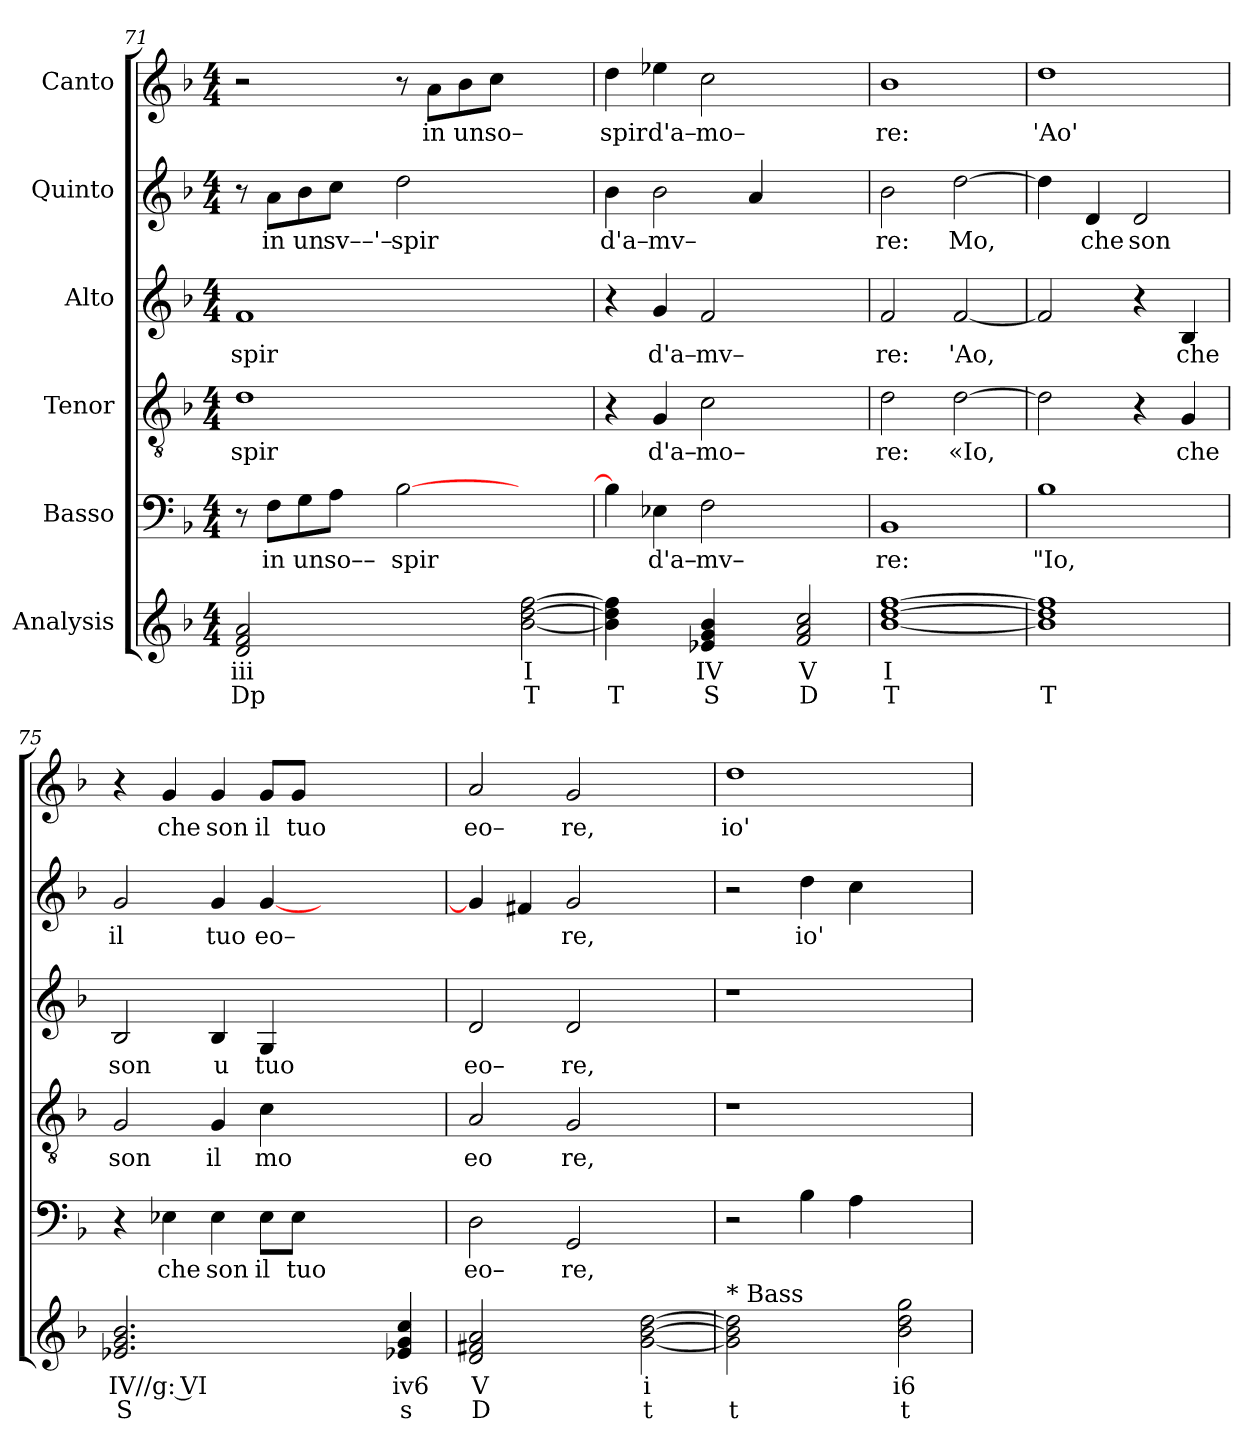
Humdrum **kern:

**kern	**text	**text	**kern	**text	**kern	**text	**kern	**text	**kern	**text	**kern	**text
*part6	*part6	*part6	*part5	*part5	*part4	*part4	*part3	*part3	*part2	*part2	*part1	*part1
*staff6	*staff6	*staff6	*staff5	*staff5	*staff4	*staff4	*staff3	*staff3	*staff2	*staff2	*staff1	*staff1
*I"Analysis	*	*	*I"Basso	*	*I"Tenor	*	*I"Alto	*	*I"Quinto	*	*I"Canto	*
*	*	*	*clefF4	*	*clefGv2	*	*clefG2	*	*clefG2	*	*clefG2	*
*k[b-]	*	*	*k[b-]	*	*k[b-]	*	*k[b-]	*	*k[b-]	*	*k[b-]	*
*	*	*	*F:	*	*F:	*	*F:	*	*F:	*	*F:	*
*M4/4	*	*	*M4/4	*	*M4/4	*	*M4/4	*	*M4/4	*	*M4/4	*
=71	=71	=71	=71	=71	=71	=71	=71	=71	=71	=71	=71	=71
!	!	!	!	!	!	!LO:LY:b	!	!	!	!	!	!
!	!	!	!	!	!	!	!	!LO:LY:b	!	!	!	!
2d 2f 2a	iii	Dp	8r	.	1d	spir	1f	spir	8r	.	2r	.
!	!	!	!	!LO:LY:b	!	!	!	!	!	!	!	!
!	!	!	!	!	!	!	!	!	!	!LO:LY:b	!	!
.	.	.	8F\L	in	.	.	.	.	8a\L	in	.	.
!	!	!	!	!LO:LY:b	!	!	!	!	!	!	!	!
!	!	!	!	!	!	!	!	!	!	!LO:LY:b	!	!
.	.	.	8G\	un	.	.	.	.	8b-\	un	.	.
!	!	!	!	!LO:LY:b	!	!	!	!	!	!	!	!
!	!	!	!	!	!	!	!	!	!	!LO:LY:b	!	!
.	.	.	8A\J	so––	.	.	.	.	8cc\J	sv––'–	.	.
!	!	!	!	!LO:LY:b	!	!	!	!	!	!	!	!
!	!	!	!	!	!	!	!	!	!	!LO:LY:b	!	!
2ryy	.	.	[2B-\	spir	.	.	.	.	2dd\	spir	8r	.
!	!	!	!	!	!	!	!	!	!	!	!	!LO:LY:b
.	.	.	.	.	.	.	.	.	.	.	8a\L	in
!	!	!	!	!	!	!	!	!	!	!	!	!LO:LY:b
.	.	.	.	.	.	.	.	.	.	.	8b-\	un
!	!	!	!	!	!	!	!	!	!	!	!	!LO:LY:b
.	.	.	.	.	.	.	.	.	.	.	8cc\J	so–
[2b- [2dd [2ff	I	T	2ryy	.	2ryy	.	2ryy	.	2ryy	.	2ryy	.
=72	=72	=72	=72	=72	=72	=72	=72	=72	=72	=72	=72	=72
!	!	!	!	!	!	!	!	!	!	!LO:LY:b	!	!
!	!	!	!	!	!	!	!	!	!	!	!	!LO:LY:b
4b-] 4dd] 4ff]	.	T	4B-\]	.	4r	.	4r	.	4b-\	d'a–	4dd\	spir
!	!	!	!	!LO:LY:b	!	!	!	!	!	!	!	!
!	!	!	!	!	!	!LO:LY:b	!	!	!	!	!	!
!	!	!	!	!	!	!	!	!LO:LY:b	!	!	!	!
!	!	!	!	!	!	!	!	!	!	!LO:LY:b	!	!
!	!	!	!	!	!	!	!	!	!	!	!	!LO:LY:b
4ryy	.	.	4E-X\	d'a–	4G/	d'a–	4g/	d'a–	2b-\	mv–	4ee-X\	d'a–
!	!	!	!	!LO:LY:b	!	!	!	!	!	!	!	!
!	!	!	!	!	!	!LO:LY:b	!	!	!	!	!	!
!	!	!	!	!	!	!	!	!LO:LY:b	!	!	!	!
!	!	!	!	!	!	!	!	!	!	!	!	!LO:LY:b
4e-X 4g 4b-	IV	S	2F\	mv–	2c\	mo–	2f/	mv–	.	.	2cc\	mo–
4ryy	.	.	.	.	.	.	.	.	4a/	.	.	.
2f 2a 2cc	V	D	2ryy	.	2ryy	.	2ryy	.	2ryy	.	2ryy	.
=73	=73	=73	=73	=73	=73	=73	=73	=73	=73	=73	=73	=73
!	!	!	!	!LO:LY:b	!	!	!	!	!	!	!	!
!	!	!	!	!	!	!LO:LY:b	!	!	!	!	!	!
!	!	!	!	!	!	!	!	!LO:LY:b	!	!	!	!
!	!	!	!	!	!	!	!	!	!	!LO:LY:b	!	!
!	!	!	!	!	!	!	!	!	!	!	!	!LO:LY:b
[1b- [1dd [1ff	I	T	1BB-	re:	2d\	re:	2f/	re:	2b-\	re:	1b-	re:
!	!	!	!	!	!	!LO:LY:b	!	!	!	!	!	!
!	!	!	!	!	!	!	!	!LO:LY:b	!	!	!	!
!	!	!	!	!	!	!	!	!	!	!LO:LY:b	!	!
.	.	.	.	.	[2d\	«Io,	[2f/	'Ao,	[2dd\	Mo,	.	.
=74	=74	=74	=74	=74	=74	=74	=74	=74	=74	=74	=74	=74
!	!	!	!	!LO:LY:b	!	!	!	!	!	!	!	!
!	!	!	!	!	!	!	!	!	!	!	!	!LO:LY:b
1b-] 1dd] 1ff]	.	T	1B-	"Io,	2d\]	.	2f/]	.	4dd\]	.	1dd	'Ao'
!	!	!	!	!	!	!	!	!	!	!LO:LY:b	!	!
.	.	.	.	.	.	.	.	.	4d/	che	.	.
!	!	!	!	!	!	!	!	!	!	!LO:LY:b	!	!
.	.	.	.	.	4r	.	4r	.	2d/	son	.	.
!	!	!	!	!	!	!LO:LY:b	!	!	!	!	!	!
!	!	!	!	!	!	!	!	!LO:LY:b	!	!	!	!
.	.	.	.	.	4G/	che	4B-/	che	.	.	.	.
=75	=75	=75	=75	=75	=75	=75	=75	=75	=75	=75	=75	=75
!	!	!	!	!	!	!LO:LY:b	!	!	!	!	!	!
!	!	!	!	!	!	!	!	!LO:LY:b	!	!	!	!
!	!	!	!	!	!	!	!	!	!	!LO:LY:b	!	!
2.e-X 2.g 2.b-	IV//g: VI	S	4r	.	2G/	son	2B-/	son	2g/	il	4r	.
!	!	!	!	!LO:LY:b	!	!	!	!	!	!	!	!
!	!	!	!	!	!	!	!	!	!	!	!	!LO:LY:b
.	.	.	4E-X\	che	.	.	.	.	.	.	4g/	che
!	!	!	!	!LO:LY:b	!	!	!	!	!	!	!	!
!	!	!	!	!	!	!LO:LY:b	!	!	!	!	!	!
!	!	!	!	!	!	!	!	!LO:LY:b	!	!	!	!
!	!	!	!	!	!	!	!	!	!	!LO:LY:b	!	!
!	!	!	!	!	!	!	!	!	!	!	!	!LO:LY:b
.	.	.	4E-\	son	4G/	il	4B-/	u	4g/	tuo	4g/	son
!	!	!	!	!LO:LY:b	!	!	!	!	!	!	!	!
!	!	!	!	!	!	!LO:LY:b	!	!	!	!	!	!
!	!	!	!	!	!	!	!	!LO:LY:b	!	!	!	!
!	!	!	!	!	!	!	!	!	!	!LO:LY:b	!	!
!	!	!	!	!	!	!	!	!	!	!	!	!LO:LY:b
2.ryy	.	.	8E-\L	il	4c\	mo	4G/	tuo	[4g/	eo–	8g/L	il
!	!	!	!	!LO:LY:b	!	!	!	!	!	!	!	!
!	!	!	!	!	!	!	!	!	!	!	!	!LO:LY:b
.	.	.	8E-\J	tuo	.	.	.	.	.	.	8g/J	tuo
.	.	.	2.ryy	.	2.ryy	.	2.ryy	.	2.ryy	.	2.ryy	.
4e-X 4g 4cc	iv6	s	.	.	.	.	.	.	.	.	.	.
=76	=76	=76	=76	=76	=76	=76	=76	=76	=76	=76	=76	=76
!	!	!	!	!LO:LY:b	!	!	!	!	!	!	!	!
!	!	!	!	!	!	!LO:LY:b	!	!	!	!	!	!
!	!	!	!	!	!	!	!	!LO:LY:b	!	!	!	!
!	!	!	!	!	!	!	!	!	!	!	!	!LO:LY:b
2d 2f#X 2a	V	D	2D\	eo–	2A/	eo	2d/	eo–	4g/]	.	2a/	eo–
.	.	.	.	.	.	.	.	.	4f#X/	.	.	.
!	!	!	!	!LO:LY:b	!	!	!	!	!	!	!	!
!	!	!	!	!	!	!LO:LY:b	!	!	!	!	!	!
!	!	!	!	!	!	!	!	!LO:LY:b	!	!	!	!
!	!	!	!	!	!	!	!	!	!	!LO:LY:b	!	!
!	!	!	!	!	!	!	!	!	!	!	!	!LO:LY:b
2ryy	.	.	2GG/	re,	2G/	re,	2d/	re,	2g/	re,	2g/	re,
[2g [2b- [2dd	i	t	2ryy	.	2ryy	.	2ryy	.	2ryy	.	2ryy	.
=77	=77	=77	=77	=77	=77	=77	=77	=77	=77	=77	=77	=77
!LO:TX:a:t=* Bass	!	!	!	!	!	!	!	!	!	!	!	!
!	!	!	!	!	!	!	!	!	!	!	!	!LO:LY:b
2g] 2b-] 2dd]	.	t	2r	.	1r	.	1r	.	2r	.	1dd	io'
!	!	!	!	!	!	!	!	!	!	!LO:LY:b	!	!
2ryy	.	.	4B-\	.	.	.	.	.	4dd\	io'	.	.
.	.	.	4A\	.	.	.	.	.	4cc\	.	.	.
2b- 2dd 2gg	i6	t	2ryy	.	2ryy	.	2ryy	.	2ryy	.	2ryy	.
=	=	=	=	=	=	=	=	=	=	=	=	=
*-	*-	*-	*-	*-	*-	*-	*-	*-	*-	*-	*-	*-
